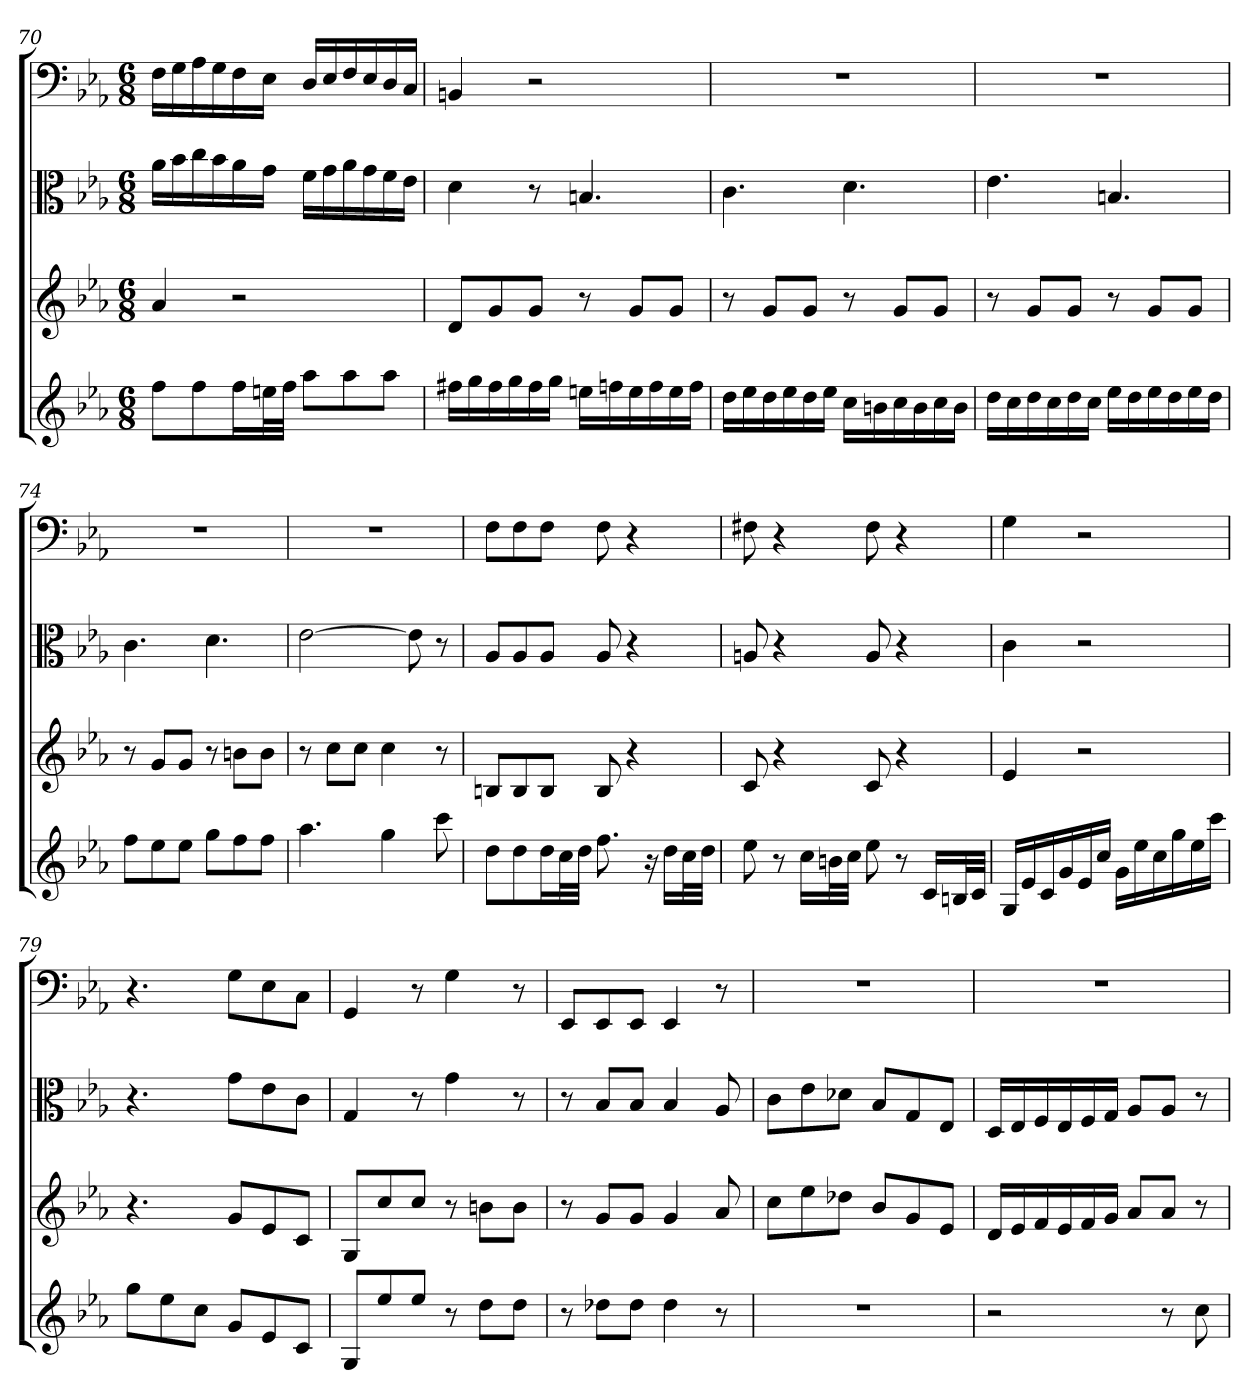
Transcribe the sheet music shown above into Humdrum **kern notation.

**kern	**kern	**kern	**kern
*part4	*part3	*part2	*part1
*staff4	*staff3	*staff2	*staff1
*	*	*clefC3	*clefF4
*k[b-e-a-]	*k[b-e-a-]	*k[b-e-a-]	*k[b-e-a-]
*E-:	*E-:	*E-:	*E-:
*M6/8	*M6/8	*M6/8	*M6/8
=70	=70	=70	=70
8ffL	4a-	16a-\LL	16F\LL
.	.	16b-\	16G\
8ff	.	16cc\	16A-\
.	.	16b-\	16G\
16ffL	2r	16a-\	16F\
32eenL	.	16g\JJ	16E-\JJ
32ffJJJ	.	.	.
8aa-L	.	16f\LL	16D/LL
.	.	16g\	16E-/
8aa-	.	16a-\	16F/
.	.	16g\	16E-/
8aa-J	.	16f\	16D/
.	.	16e-\JJ	16C/JJ
=71	=71	=71	=71
16ff#XLL	8dL	4d	4BBn
16gg	.	.	.
16ff#	8g	.	.
16gg	.	.	.
16ff#	8gJ	8r	2r
16ggJJ	.	.	.
16eenLL	8r	4.Bn	.
16ffn	.	.	.
16ee	8gL	.	.
16ff	.	.	.
16ee	8gJ	.	.
16ffJJ	.	.	.
=72	=72	=72	=72
16ddLL	8r	4.c	2.r
16ee-	.	.	.
16dd	8gL	.	.
16ee-	.	.	.
16dd	8gJ	.	.
16ee-JJ	.	.	.
16ccLL	8r	4.d	.
16bn	.	.	.
16cc	8gL	.	.
16b	.	.	.
16cc	8gJ	.	.
16bJJ	.	.	.
=73	=73	=73	=73
16ddLL	8r	4.e-	2.r
16cc	.	.	.
16dd	8gL	.	.
16cc	.	.	.
16dd	8gJ	.	.
16ccJJ	.	.	.
16ee-LL	8r	4.Bn	.
16dd	.	.	.
16ee-	8gL	.	.
16dd	.	.	.
16ee-	8gJ	.	.
16ddJJ	.	.	.
=74	=74	=74	=74
8ffL	8r	4.c	2.r
8ee-	8gL	.	.
8ee-J	8gJ	.	.
8ggL	8r	4.d	.
8ff	8bnL	.	.
8ffJ	8bJ	.	.
=75	=75	=75	=75
4.aa-	8r	[2e-	2.r
.	8ccL	.	.
.	8ccJ	.	.
4gg	4cc	.	.
.	.	8e-]	.
8ccc	8r	8r	.
=76	=76	=76	=76
8ddL	8BnL	8A-/L	8F\L
8dd	8B	8A-/	8F\
16ddL	8BJ	8A-/J	8F\J
32ccL	.	.	.
32ddJJJ	.	.	.
8.ff	8B	8A-	8F
.	4r	4r	4r
16r	.	.	.
16ddLL	.	.	.
32ccL	.	.	.
32ddJJJ	.	.	.
=77	=77	=77	=77
8ee-	8c	8An	8F#X
8r	4r	4r	4r
16ccLL	.	.	.
32bnL	.	.	.
32ccJJJ	.	.	.
8ee-	8c	8A	8F#
8r	4r	4r	4r
16cLL	.	.	.
32BnL	.	.	.
32cJJJ	.	.	.
=78	=78	=78	=78
16GLL	4e-	4c	4G
16e-	.	.	.
16c	.	.	.
16g	.	.	.
16e-	2r	2r	2r
16ccJJ	.	.	.
16gLL	.	.	.
16ee-	.	.	.
16cc	.	.	.
16gg	.	.	.
16ee-	.	.	.
16cccJJ	.	.	.
=79	=79	=79	=79
8ggL	4.r	4.r	4.r
8ee-	.	.	.
8ccJ	.	.	.
8gL	8gL	8g\L	8G\L
8e-	8e-	8e-\	8E-\
8cJ	8cJ	8c\J	8C\J
=80	=80	=80	=80
8GL	8GL	4G	4GG
8ee-	8cc	.	.
8ee-J	8ccJ	8r	8r
8r	8r	4g	4G
8ddL	8bnL	.	.
8ddJ	8bJ	8r	8r
=81	=81	=81	=81
8r	8r	8r	8EE-/L
8dd-XL	8gL	8B-/L	8EE-/
8dd-J	8gJ	8B-/J	8EE-/J
4dd-	4g	4B-	4EE-
8r	8a-	8A-	8r
=82	=82	=82	=82
2.r	8ccL	8c\L	2.r
.	8ee-	8e-\	.
.	8dd-XJ	8d-X\J	.
.	8b-L	8B-/L	.
.	8g	8G/	.
.	8e-J	8E-/J	.
=83	=83	=83	=83
2r	16dLL	16D/LL	2.r
.	16e-	16E-/	.
.	16f	16F/	.
.	16e-	16E-/	.
.	16f	16F/	.
.	16gJJ	16G/JJ	.
.	8a-L	8A-/L	.
8r	8a-J	8A-/J	.
8cc	8r	8r	.
=	=	=	=
*-	*-	*-	*-
